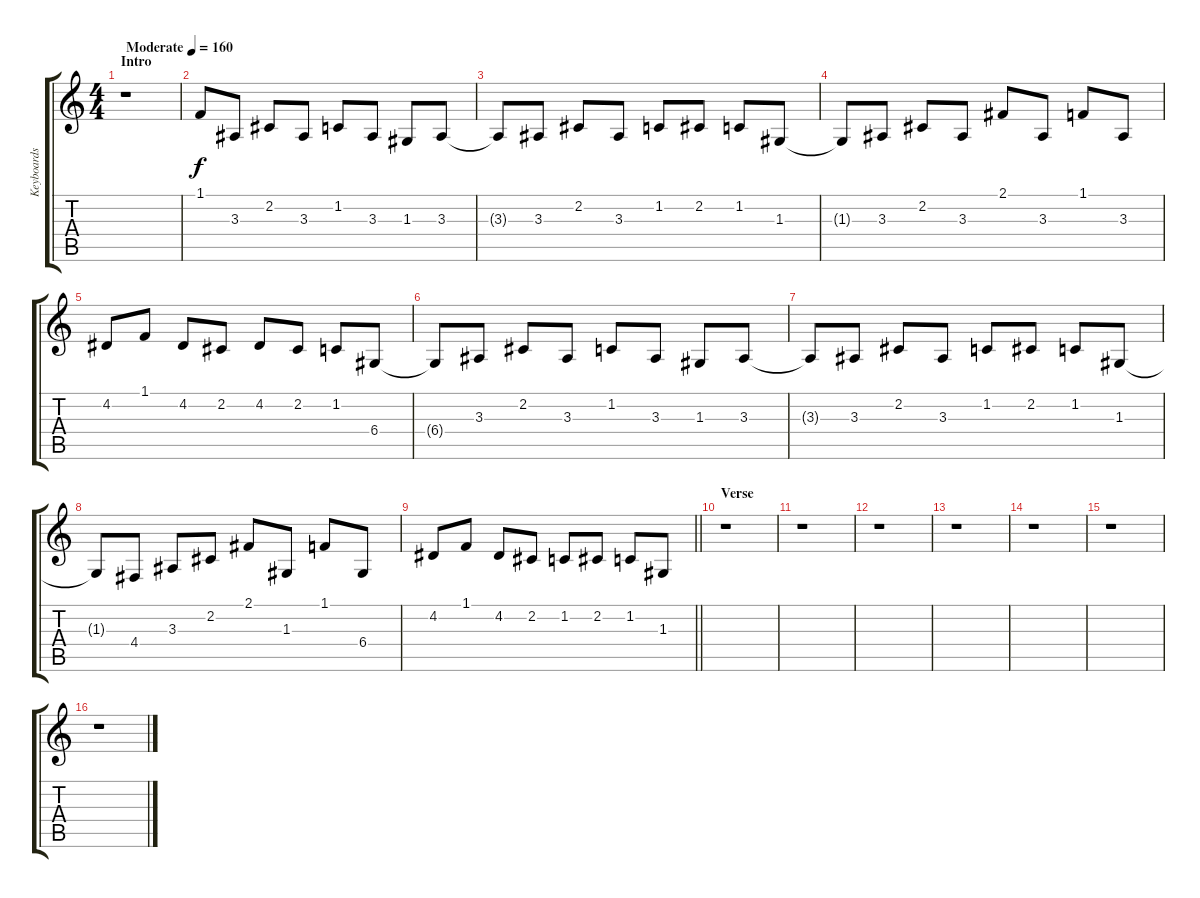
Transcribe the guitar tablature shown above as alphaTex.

\track ("Keyboards " "Keyboards ") {instrument lead2sawtooth}
\staff {score tabs}
\tuning (E4 B3 G3 D3 A2 E2) {hide}
\ts (4 4)
\section ("" "Intro ")
\tempo (160 "Moderate")
\clef g2
\ks c
r.1{dy f instrument lead2sawtooth} |
1.1.8 3.3.8 2.2.8 3.3.8 1.2.8 3.3.8 1.3.8 3.3.8 |
3.3{t}.8 3.3.8 2.2.8 3.3.8 1.2.8 2.2.8 1.2.8 1.3.8 |
1.3{t}.8 3.3.8 2.2.8 3.3.8 2.1.8 3.3.8 1.1.8 3.3.8 |
4.2.8 1.1.8 4.2.8 2.2.8 4.2.8 2.2.8 1.2.8 6.4.8 |
6.4{t}.8 3.3.8 2.2.8 3.3.8 1.2.8 3.3.8 1.3.8 3.3.8 |
3.3{t}.8 3.3.8 2.2.8 3.3.8 1.2.8 2.2.8 1.2.8 1.3.8 |
1.3{t}.8 4.4.8 3.3.8 2.2.8 2.1.8 1.3.8 1.1.8 6.4.8 |
\barLineRight lightlight
4.2.8 1.1.8 4.2.8 2.2.8 1.2.8 2.2.8 1.2.8 1.3.8 |
\section ("" "Verse ")
r.1 |
r.1 |
r.1 |
r.1 |
r.1 |
r.1 |
r.1
